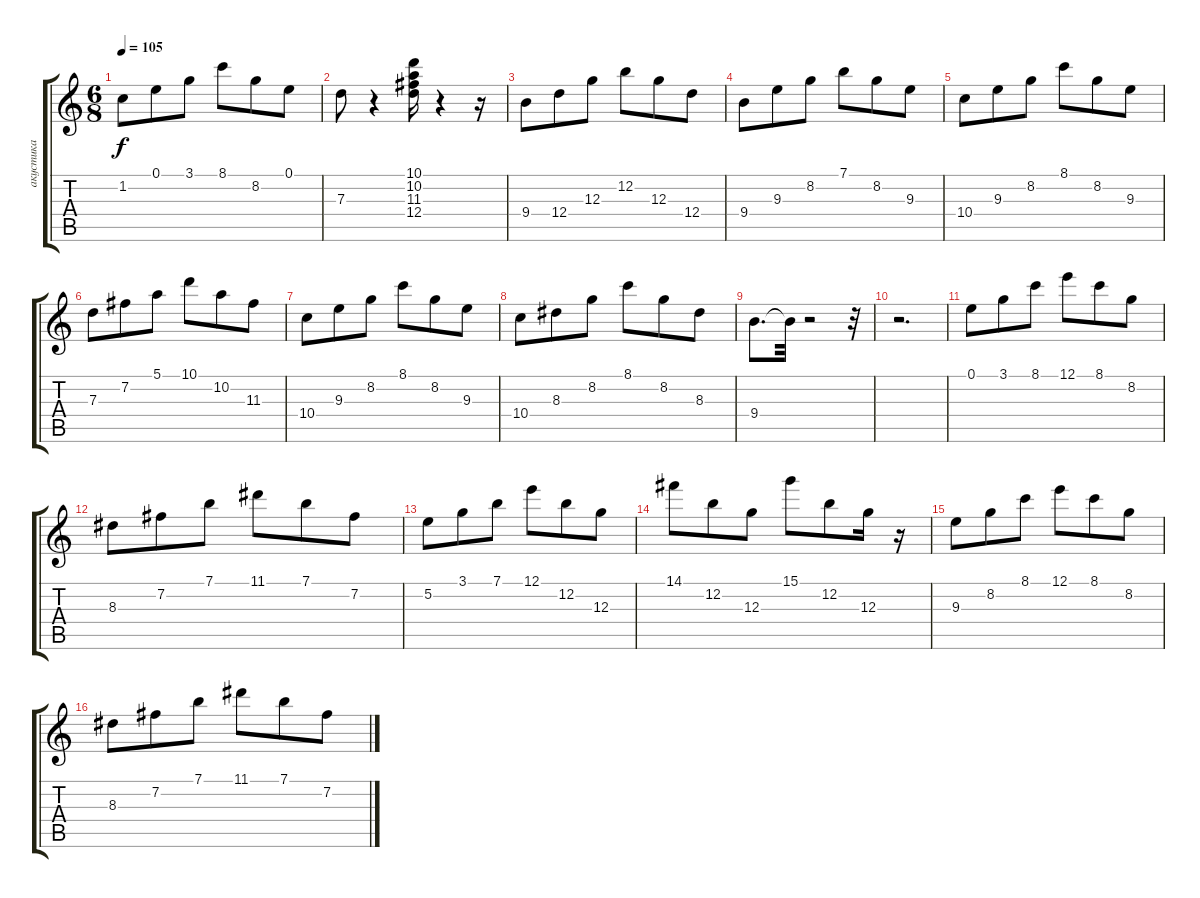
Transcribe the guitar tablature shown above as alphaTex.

\track ("акустика" "акустика") {instrument electricbassfinger}
\staff {score tabs}
\tuning (E4 B3 G3 D3 A2 E2) {hide}
\ts (6 8)
\tempo 105
\clef g2
\ks c
1.2.8{dy f} 0.1.8 3.1.8 8.1.8 8.2.8 0.1.8 |
7.3.8 r.4 (10.1 10.2 11.3 12.4).16 r.4 r.16 |
9.4.8 12.4.8 12.3.8 12.2.8 12.3.8 12.4.8 |
9.4.8 9.3.8 8.2.8 7.1.8 8.2.8 9.3.8 |
10.4.8 9.3.8 8.2.8 8.1.8 8.2.8 9.3.8 |
7.3.8 7.2.8 5.1.8 10.1.8 10.2.8 11.3.8 |
10.4.8 9.3.8 8.2.8 8.1.8 8.2.8 9.3.8 |
10.4.8 8.3.8 8.2.8 8.1.8 8.2.8 8.3.8 |
9.4.8{d} 9.4{t}.32 r.2 r.32 |
r.2{d} |
0.1.8 3.1.8 8.1.8 12.1.8 8.1.8 8.2.8 |
8.3.8 7.2.8 7.1.8 11.1.8 7.1.8 7.2.8 |
5.2.8 3.1.8 7.1.8 12.1.8 12.2.8 12.3.8 |
14.1.8 12.2.8 12.3.8 15.1.8 12.2.8 12.3.16 r.16 |
9.3.8 8.2.8 8.1.8 12.1.8 8.1.8 8.2.8 |
8.3.8 7.2.8 7.1.8 11.1.8 7.1.8 7.2.8
